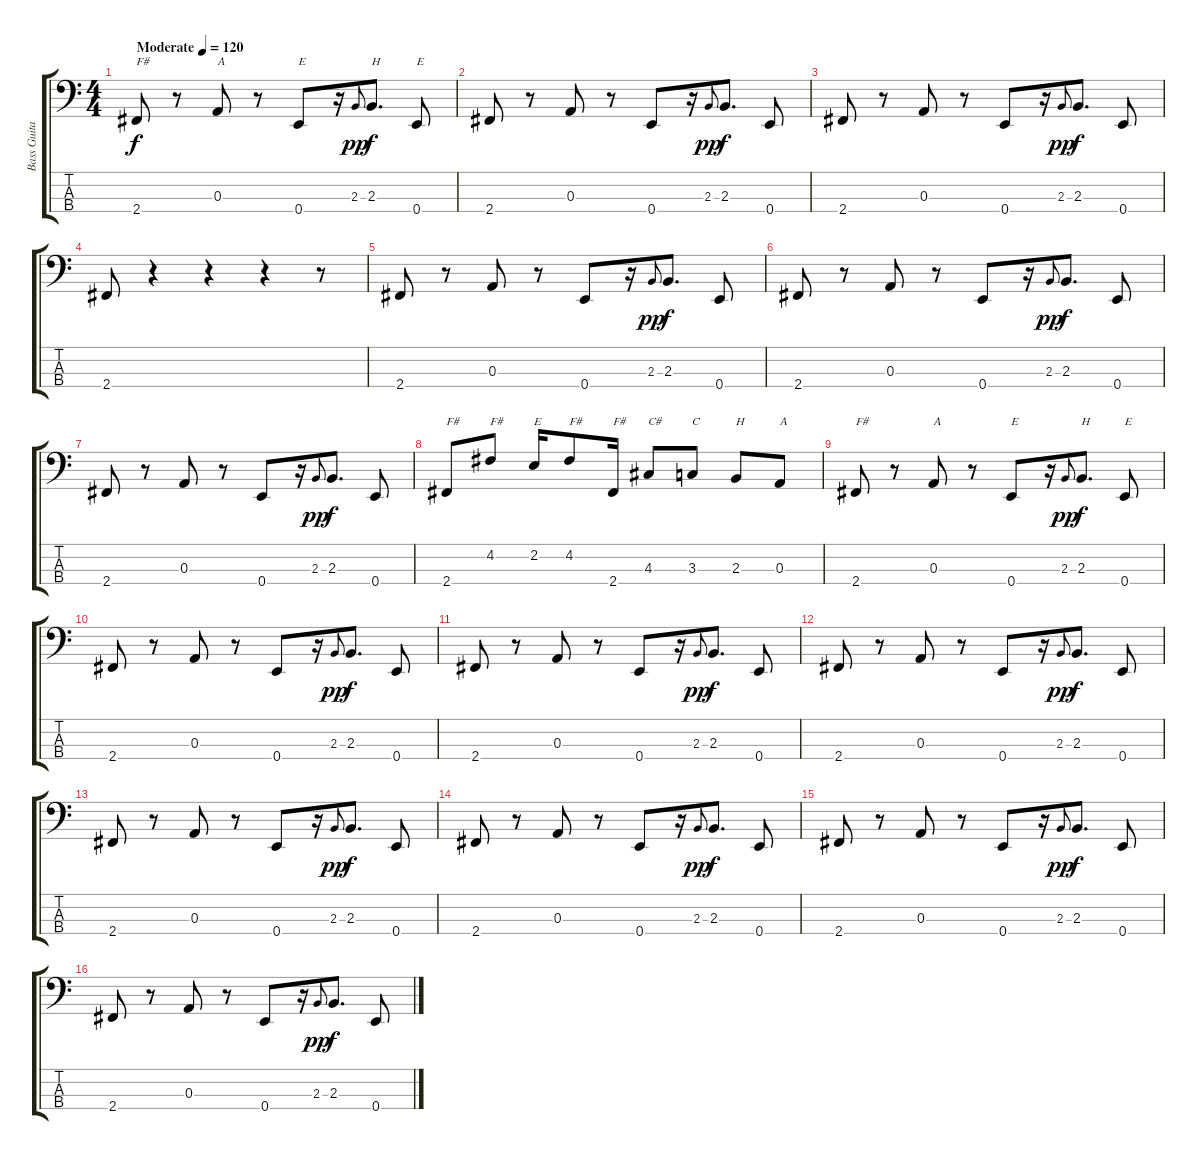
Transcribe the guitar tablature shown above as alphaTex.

\track ("Bass Guitar (Kuko)" "Bass Guita") {instrument electricbassfinger}
\staff {score tabs}
\tuning (G2 D2 A1 E1) {hide}
\ts (4 4)
\tempo (120 "Moderate")
\clef f4
\ks c
2.4.8{txt "F#" dy f instrument electricbassfinger} r.8 0.3.8{txt "A"} r.8 0.4.8{txt "E"} r.16 2.3.8{gr onbeat dy pp} 2.3.8{d txt "H" dy f} 0.4.8{txt "E"} |
2.4.8 r.8 0.3.8 r.8 0.4.8 r.16 2.3.8{gr onbeat dy pp} 2.3.8{d dy f} 0.4.8 |
2.4.8 r.8 0.3.8 r.8 0.4.8 r.16 2.3.8{gr onbeat dy pp} 2.3.8{d dy f} 0.4.8 |
2.4.8 r.4 r.4 r.4 r.8 |
2.4.8 r.8 0.3.8 r.8 0.4.8 r.16 2.3.8{gr onbeat dy pp} 2.3.8{d dy f} 0.4.8 |
2.4.8 r.8 0.3.8 r.8 0.4.8 r.16 2.3.8{gr onbeat dy pp} 2.3.8{d dy f} 0.4.8 |
2.4.8 r.8 0.3.8 r.8 0.4.8 r.16 2.3.8{gr onbeat dy pp} 2.3.8{d dy f} 0.4.8 |
2.4.8{txt "F#"} 4.2.8{txt "F#"} 2.2.16{txt "E"} 4.2.8{txt "F#"} 2.4.16{txt "F#"} 4.3.8{txt "C#"} 3.3.8{txt "C"} 2.3.8{txt "H"} 0.3.8{txt "A"} |
2.4.8{txt "F#"} r.8 0.3.8{txt "A"} r.8 0.4.8{txt "E"} r.16 2.3.8{gr onbeat dy pp} 2.3.8{d txt "H" dy f} 0.4.8{txt "E"} |
2.4.8 r.8 0.3.8 r.8 0.4.8 r.16 2.3.8{gr onbeat dy pp} 2.3.8{d dy f} 0.4.8 |
2.4.8 r.8 0.3.8 r.8 0.4.8 r.16 2.3.8{gr onbeat dy pp} 2.3.8{d dy f} 0.4.8 |
2.4.8 r.8 0.3.8 r.8 0.4.8 r.16 2.3.8{gr onbeat dy pp} 2.3.8{d dy f} 0.4.8 |
2.4.8 r.8 0.3.8 r.8 0.4.8 r.16 2.3.8{gr onbeat dy pp} 2.3.8{d dy f} 0.4.8 |
2.4.8 r.8 0.3.8 r.8 0.4.8 r.16 2.3.8{gr onbeat dy pp} 2.3.8{d dy f} 0.4.8 |
2.4.8 r.8 0.3.8 r.8 0.4.8 r.16 2.3.8{gr onbeat dy pp} 2.3.8{d dy f} 0.4.8 |
2.4.8 r.8 0.3.8 r.8 0.4.8 r.16 2.3.8{gr onbeat dy pp} 2.3.8{d dy f} 0.4.8
